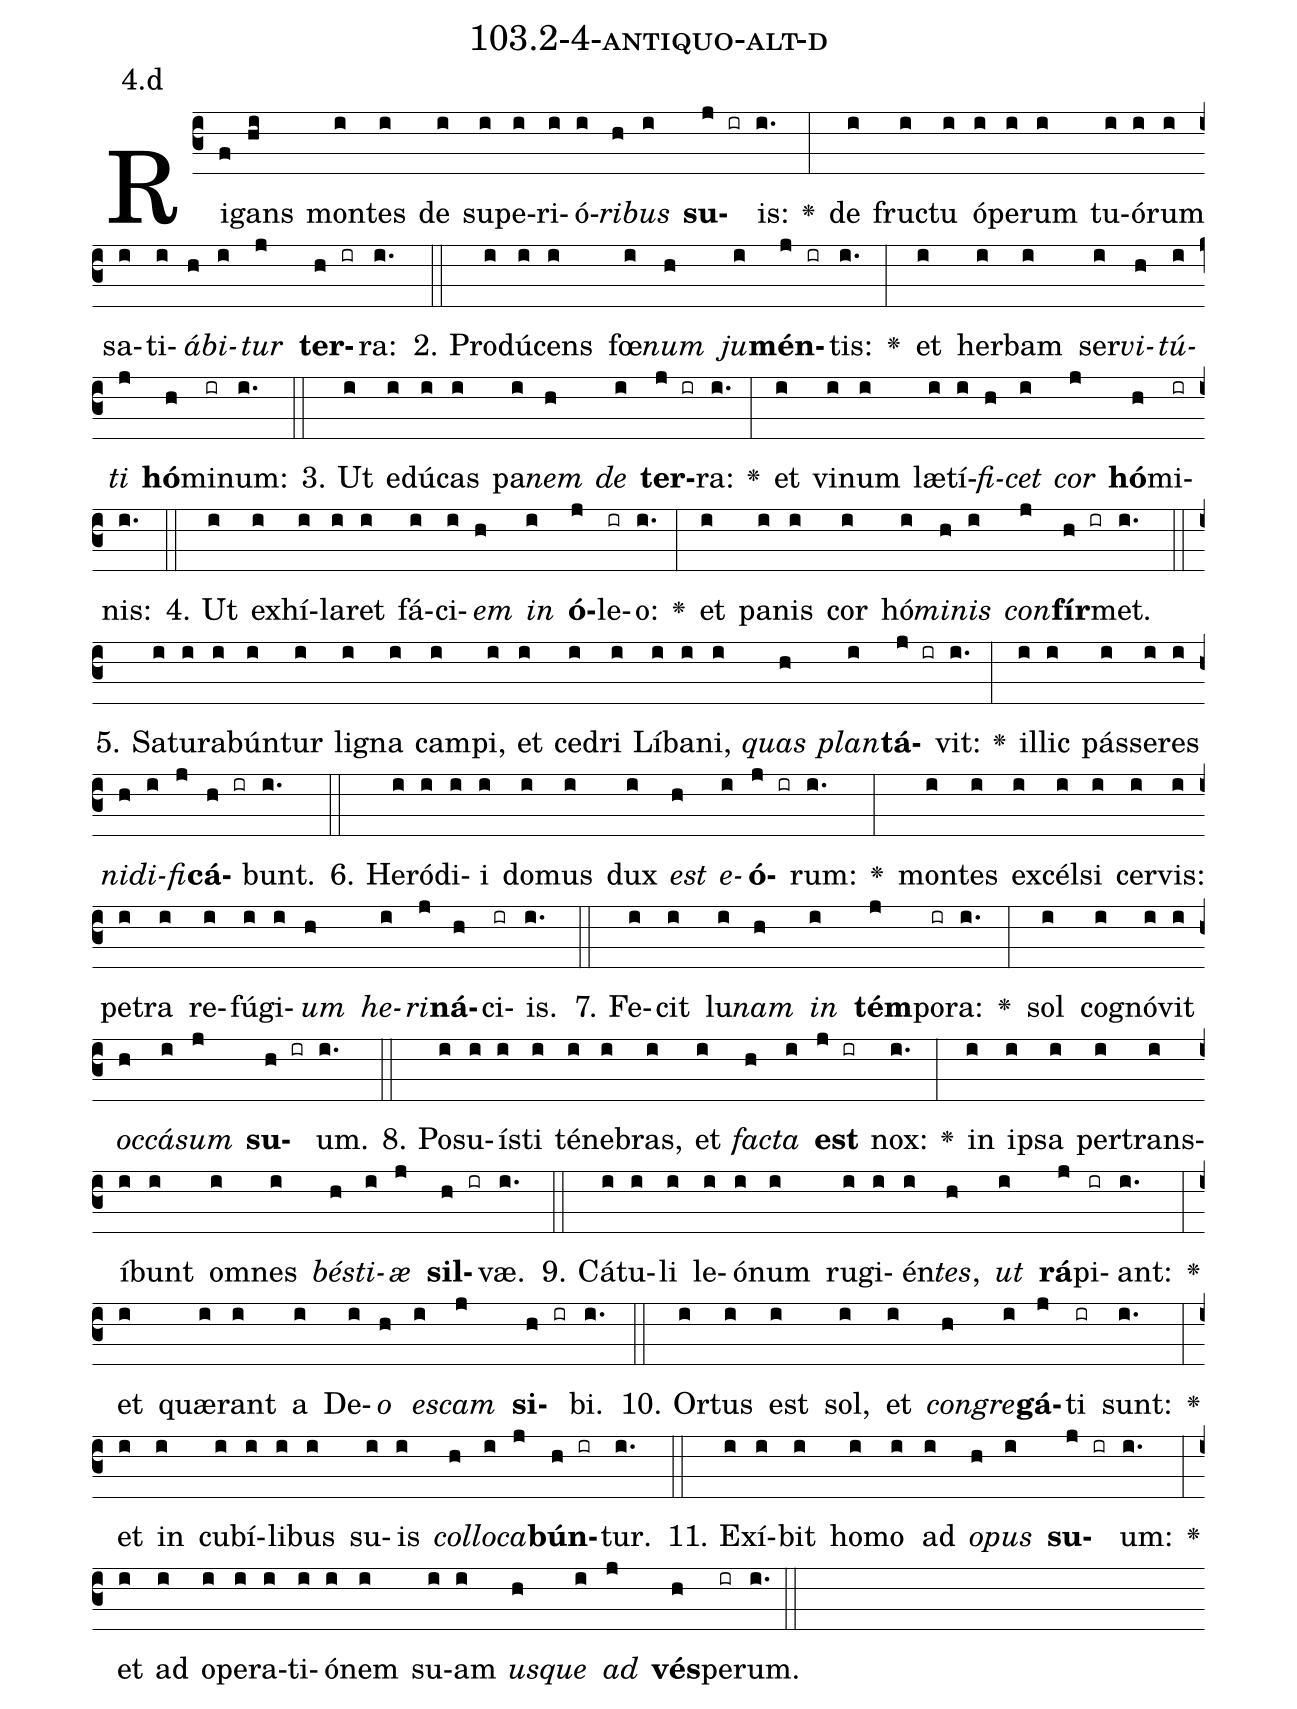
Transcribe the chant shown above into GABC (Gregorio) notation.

name: 103.2-4-antiquo-alt-d;
annotation: 4.d;
%%
(c3)Ri(f)gans(hi) mon(i)tes(i) de(i) su(i)pe(i)ri(i)ó(i)<i>ri</i>(h)<i>bus</i>(i) <b>su</b>(j ir)is:(i.) <v>\greheightstar</v>(:) de(i) fruc(i)tu(i) ó(i)pe(i)rum(i) tu(i)ó(i)rum(i) sa(i)ti(i)<i>á</i>(h)<i>bi</i>(i)<i>tur</i>(j) <b>ter</b>(h ir)ra:(i.) (::)
2. Pro(i)dú(i)cens(i) fœ(i)<i>num</i>(h) <i>ju</i>(i)<b>mén</b>(j ir)tis:(i.) <v>\greheightstar</v>(:) et(i) her(i)bam(i) ser(i)<i>vi</i>(h)<i>tú</i>(i)<i>ti</i>(j) <b>hó</b>(h)mi(ir)num:(i.) (::)
3. Ut(i) e(i)dú(i)cas(i) pa(i)<i>nem</i>(h) <i>de</i>(i) <b>ter</b>(j ir)ra:(i.) <v>\greheightstar</v>(:) et(i) vi(i)num(i) læ(i)tí(i)<i>fi</i>(h)<i>cet</i>(i) <i>cor</i>(j) <b>hó</b>(h)mi(ir)nis:(i.) (::)
4. Ut(i) ex(i)hí(i)la(i)ret(i) fá(i)ci(i)<i>em</i>(h) <i>in</i>(i) <b>ó</b>(j)le(ir)o:(i.) <v>\greheightstar</v>(:) et(i) pa(i)nis(i) cor(i) hó(i)<i>mi</i>(h)<i>nis</i>(i) <i>con</i>(j)<b>fír</b>(h ir)met.(i.) (::)
5. Sa(i)tu(i)ra(i)bún(i)tur(i) li(i)gna(i) cam(i)pi,(i) et(i) ce(i)dri(i) Lí(i)ba(i)ni,(i) <i>quas</i>(h) <i>plan</i>(i)<b>tá</b>(j ir)vit:(i.) <v>\greheightstar</v>(:) il(i)lic(i) pás(i)se(i)res(i) <i>ni</i>(h)<i>di</i>(i)<i>fi</i>(j)<b>cá</b>(h ir)bunt.(i.) (::)
6. He(i)ró(i)di(i)i(i) do(i)mus(i) dux(i) <i>est</i>(h) <i>e</i>(i)<b>ó</b>(j ir)rum:(i.) <v>\greheightstar</v>(:) mon(i)tes(i) ex(i)cél(i)si(i) cer(i)vis:(i) pe(i)tra(i) re(i)fú(i)gi(i)<i>um</i>(h) <i>he</i>(i)<i>ri</i>(j)<b>ná</b>(h)ci(ir)is.(i.) (::)
7. Fe(i)cit(i) lu(i)<i>nam</i>(h) <i>in</i>(i) <b>tém</b>(j)po(ir)ra:(i.) <v>\greheightstar</v>(:) sol(i) co(i)gnó(i)vit(i) <i>oc</i>(h)<i>cá</i>(i)<i>sum</i>(j) <b>su</b>(h ir)um.(i.) (::)
8. Po(i)su(i)ís(i)ti(i) té(i)ne(i)bras,(i) et(i) <i>fac</i>(h)<i>ta</i>(i) <b>est</b>(j ir) nox:(i.) <v>\greheightstar</v>(:) in(i) ip(i)sa(i) per(i)trans(i)í(i)bunt(i) om(i)nes(i) <i>bés</i>(h)<i>ti</i>(i)<i>æ</i>(j) <b>sil</b>(h ir)væ.(i.) (::)
9. Cá(i)tu(i)li(i) le(i)ó(i)num(i) ru(i)gi(i)én(i)<i>tes</i>,(h) <i>ut</i>(i) <b>rá</b>(j)pi(ir)ant:(i.) <v>\greheightstar</v>(:) et(i) quæ(i)rant(i) a(i) De(i)<i>o</i>(h) <i>es</i>(i)<i>cam</i>(j) <b>si</b>(h ir)bi.(i.) (::)
10. Or(i)tus(i) est(i) sol,(i) et(i) <i>con</i>(h)<i>gre</i>(i)<b>gá</b>(j)ti(ir) sunt:(i.) <v>\greheightstar</v>(:) et(i) in(i) cu(i)bí(i)li(i)bus(i) su(i)is(i) <i>col</i>(h)<i>lo</i>(i)<i>ca</i>(j)<b>bún</b>(h ir)tur.(i.) (::)
11. Ex(i)í(i)bit(i) ho(i)mo(i) ad(i) <i>o</i>(h)<i>pus</i>(i) <b>su</b>(j ir)um:(i.) <v>\greheightstar</v>(:) et(i) ad(i) o(i)pe(i)ra(i)ti(i)ó(i)nem(i) su(i)am(i) <i>us</i>(h)<i>que</i>(i) <i>ad</i>(j) <b>vés</b>(h)pe(ir)rum.(i.) (::)
